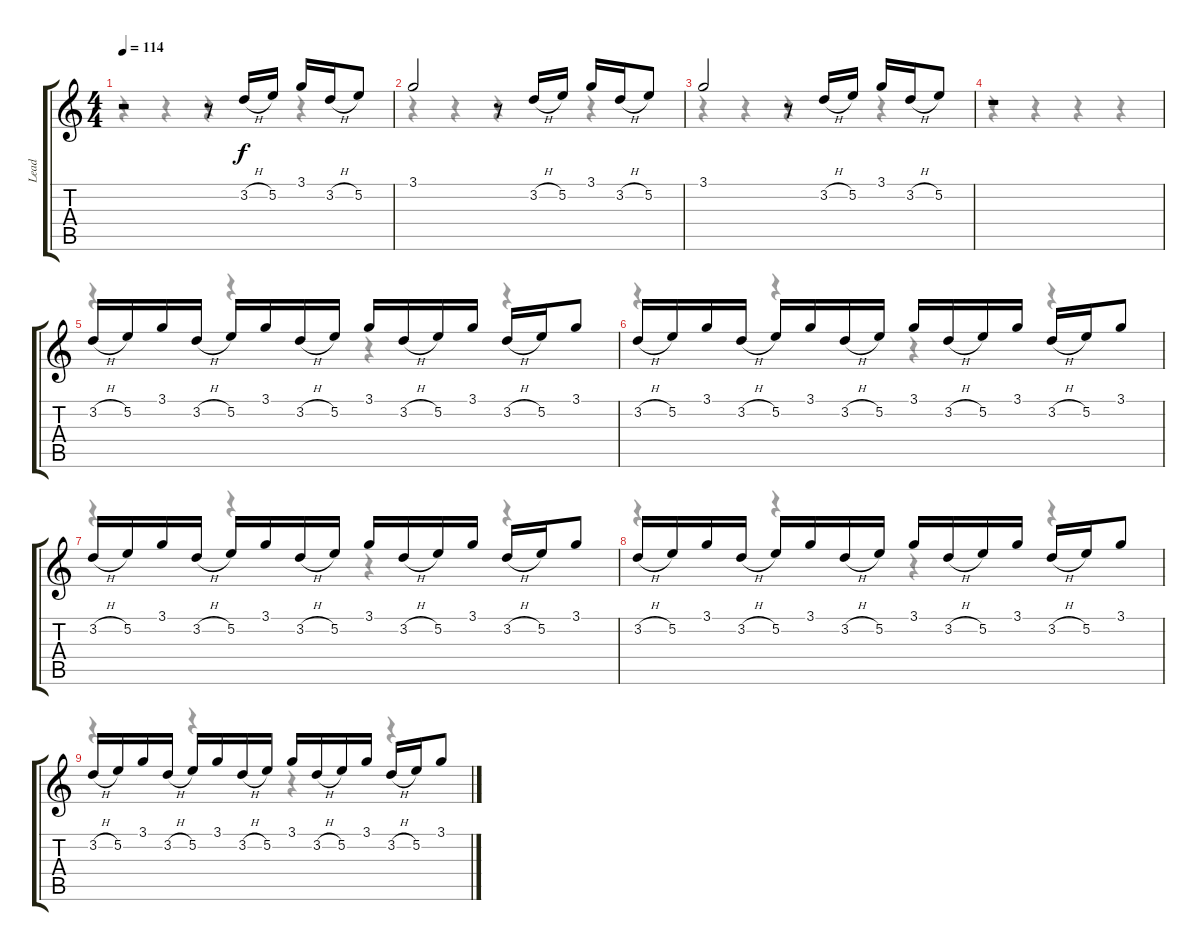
\track ("Lead" "Lead") {instrument electricguitarjazz}
\staff {score tabs}
\tuning (E4 B3 G3 D3 A2 E2) {hide}
\voice
\ts (4 4)
\tempo 114
\clef g2
\ks c
r.2{dy f} r.8 3.2{h}.16 5.2.16 3.1.16 3.2{h}.16 5.2.8 |
3.1.2 r.8 3.2{h}.16 5.2.16 3.1.16 3.2{h}.16 5.2.8 |
3.1.2 r.8 3.2{h}.16 5.2.16 3.1.16 3.2{h}.16 5.2.8 |
r.1 |
3.2{h}.16 5.2.16 3.1.16 3.2{h}.16 5.2.16 3.1.16 3.2{h}.16 5.2.16 3.1.16 3.2{h}.16 5.2.16 3.1.16 3.2{h}.16 5.2.16 3.1.8 |
3.2{h}.16 5.2.16 3.1.16 3.2{h}.16 5.2.16 3.1.16 3.2{h}.16 5.2.16 3.1.16 3.2{h}.16 5.2.16 3.1.16 3.2{h}.16 5.2.16 3.1.8 |
3.2{h}.16 5.2.16 3.1.16 3.2{h}.16 5.2.16 3.1.16 3.2{h}.16 5.2.16 3.1.16 3.2{h}.16 5.2.16 3.1.16 3.2{h}.16 5.2.16 3.1.8 |
3.2{h}.16 5.2.16 3.1.16 3.2{h}.16 5.2.16 3.1.16 3.2{h}.16 5.2.16 3.1.16 3.2{h}.16 5.2.16 3.1.16 3.2{h}.16 5.2.16 3.1.8 |
3.2{h}.16 5.2.16 3.1.16 3.2{h}.16 5.2.16 3.1.16 3.2{h}.16 5.2.16 3.1.16 3.2{h}.16 5.2.16 3.1.16 3.2{h}.16 5.2.16 3.1.8
\voice
\clef g2
\ottava regular
\simile none
\ks c
r.4{dy f} r.4 r.4 r.4 |
r.4 r.4 r.4 r.4 |
r.4 r.4 r.4 r.4 |
r.4 r.4 r.4 r.4 |
r.4 r.4 r.4 r.4 |
r.4 r.4 r.4 r.4 |
r.4 r.4 r.4 r.4 |
r.4 r.4 r.4 r.4 |
r.4 r.4 r.4 r.4
